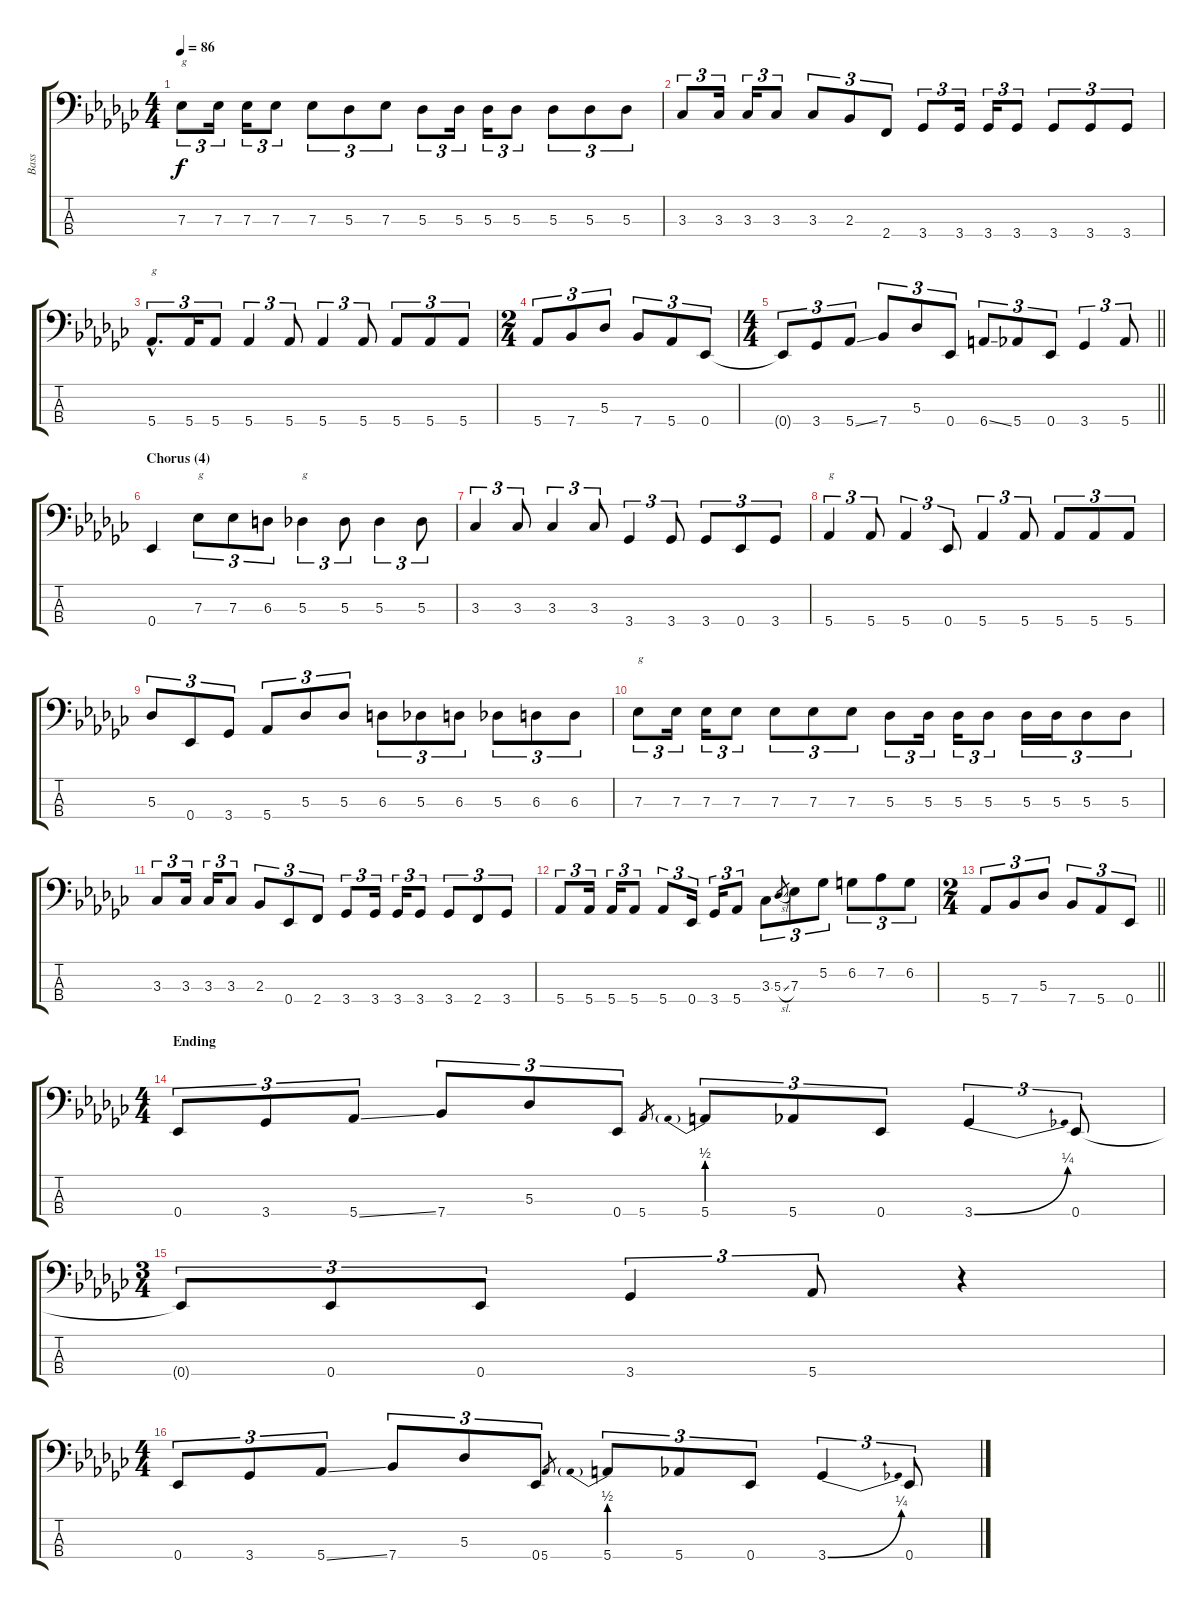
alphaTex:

\track ("Bass" "Bass") {instrument electricbassfinger}
\staff {score tabs}
\tuning (Gb2 Db2 Ab1 Eb1) {hide}
\ts (4 4)
\tempo 86
\clef f4
\ks ebminor
7.3.8{tu (3 2) txt "g" dy f} 7.3.16{tu (3 2)} 7.3.16{tu (3 2)} 7.3.8{tu (3 2)} 7.3.8{tu (3 2)} 5.3.8{tu (3 2)} 7.3.8{tu (3 2)} 5.3.8{tu (3 2)} 5.3.16{tu (3 2)} 5.3.16{tu (3 2)} 5.3.8{tu (3 2)} 5.3.8{tu (3 2)} 5.3.8{tu (3 2)} 5.3.8{tu (3 2)} |
3.3.8{tu (3 2)} 3.3.16{tu (3 2)} 3.3.16{tu (3 2)} 3.3.8{tu (3 2)} 3.3.8{tu (3 2)} 2.3.8{tu (3 2)} 2.4.8{tu (3 2)} 3.4.8{tu (3 2)} 3.4.16{tu (3 2)} 3.4.16{tu (3 2)} 3.4.8{tu (3 2)} 3.4.8{tu (3 2)} 3.4.8{tu (3 2)} 3.4.8{tu (3 2)} |
5.4{hac}.8{d tu (3 2) txt "g"} 5.4.16{tu (3 2)} 5.4.8{tu (3 2)} 5.4.4{tu (3 2)} 5.4.8{tu (3 2)} 5.4.4{tu (3 2)} 5.4.8{tu (3 2)} 5.4.8{tu (3 2)} 5.4.8{tu (3 2)} 5.4.8{tu (3 2)} |
\ts (2 4)
5.4.8{tu (3 2)} 7.4.8{tu (3 2)} 5.3.8{tu (3 2)} 7.4.8{tu (3 2)} 5.4.8{tu (3 2)} 0.4.8{tu (3 2)} |
\ts (4 4)
\barLineRight lightlight
0.4{t}.8{tu (3 2)} 3.4.8{tu (3 2)} 5.4{ss}.8{tu (3 2)} 7.4.8{tu (3 2)} 5.3.8{tu (3 2)} 0.4.8{tu (3 2)} 6.4{ss}.8{tu (3 2)} 5.4.8{tu (3 2)} 0.4.8{tu (3 2)} 3.4.4{tu (3 2)} 5.4.8{tu (3 2)} |
\section ("" "Chorus (4)")
0.4.4 7.3.8{tu (3 2) txt "g"} 7.3.8{tu (3 2)} 6.3.8{tu (3 2)} 5.3.4{tu (3 2) txt "g"} 5.3.8{tu (3 2)} 5.3.4{tu (3 2)} 5.3.8{tu (3 2)} |
3.3.4{tu (3 2)} 3.3.8{tu (3 2)} 3.3.4{tu (3 2)} 3.3.8{tu (3 2)} 3.4.4{tu (3 2)} 3.4.8{tu (3 2)} 3.4.8{tu (3 2)} 0.4.8{tu (3 2)} 3.4.8{tu (3 2)} |
5.4.4{tu (3 2) txt "g"} 5.4.8{tu (3 2)} 5.4.4{tu (3 2)} 0.4.8{tu (3 2)} 5.4.4{tu (3 2)} 5.4.8{tu (3 2)} 5.4.8{tu (3 2)} 5.4.8{tu (3 2)} 5.4.8{tu (3 2)} |
5.3.8{tu (3 2)} 0.4.8{tu (3 2)} 3.4.8{tu (3 2)} 5.4.8{tu (3 2)} 5.3.8{tu (3 2)} 5.3.8{tu (3 2)} 6.3.8{tu (3 2)} 5.3.8{tu (3 2)} 6.3.8{tu (3 2)} 5.3.8{tu (3 2)} 6.3.8{tu (3 2)} 6.3.8{tu (3 2)} |
7.3.8{tu (3 2) txt "g"} 7.3.16{tu (3 2)} 7.3.16{tu (3 2)} 7.3.8{tu (3 2)} 7.3.8{tu (3 2)} 7.3.8{tu (3 2)} 7.3.8{tu (3 2)} 5.3.8{tu (3 2)} 5.3.16{tu (3 2)} 5.3.16{tu (3 2)} 5.3.8{tu (3 2)} 5.3.16{tu (3 2)} 5.3.16{tu (3 2)} 5.3.8{tu (3 2)} 5.3.8{tu (3 2)} |
3.3.8{tu (3 2)} 3.3.16{tu (3 2)} 3.3.16{tu (3 2)} 3.3.8{tu (3 2)} 2.3.8{tu (3 2)} 0.4.8{tu (3 2)} 2.4.8{tu (3 2)} 3.4.8{tu (3 2)} 3.4.16{tu (3 2)} 3.4.16{tu (3 2)} 3.4.8{tu (3 2)} 3.4.8{tu (3 2)} 2.4.8{tu (3 2)} 3.4.8{tu (3 2)} |
5.4.8{tu (3 2)} 5.4.16{tu (3 2)} 5.4.16{tu (3 2)} 5.4.8{tu (3 2)} 5.4.8{tu (3 2)} 0.4.16{tu (3 2)} 3.4.16{tu (3 2)} 5.4.8{tu (3 2)} 3.3.8{tu (3 2)} 5.3{sl}.8{gr} 7.3.8{tu (3 2)} 5.2.8{tu (3 2)} 6.2.8{tu (3 2)} 7.2.8{tu (3 2)} 6.2.8{tu (3 2)} |
\ts (2 4)
\barLineRight lightlight
5.4.8{tu (3 2)} 7.4.8{tu (3 2)} 5.3.8{tu (3 2)} 7.4.8{tu (3 2)} 5.4.8{tu (3 2)} 0.4.8{tu (3 2)} |
\ts (4 4)
\section ("" "Ending")
0.4.8{tu (3 2)} 3.4.8{tu (3 2)} 5.4{ss}.8{tu (3 2)} 7.4.8{tu (3 2)} 5.3.8{tu (3 2)} 0.4.8{tu (3 2)} 5.4.8{gr} 5.4{be (prebend 0 2 60 2)}.8{tu (3 2)} 5.4.8{tu (3 2)} 0.4.8{tu (3 2)} 3.4{be (bend 0 0 60 1)}.4{tu (3 2)} 0.4.8{tu (3 2)} |
\ts (3 4)
0.4{t}.8{tu (3 2)} 0.4.8{tu (3 2)} 0.4.8{tu (3 2)} 3.4.4{tu (3 2)} 5.4.8{tu (3 2)} r.4 |
\ts (4 4)
0.4.8{tu (3 2)} 3.4.8{tu (3 2)} 5.4{ss}.8{tu (3 2)} 7.4.8{tu (3 2)} 5.3.8{tu (3 2)} 0.4.8{tu (3 2)} 5.4.8{gr} 5.4{be (prebend 0 2 60 2)}.8{tu (3 2)} 5.4.8{tu (3 2)} 0.4.8{tu (3 2)} 3.4{be (bend 0 0 60 1)}.4{tu (3 2)} 0.4.8{tu (3 2)}
